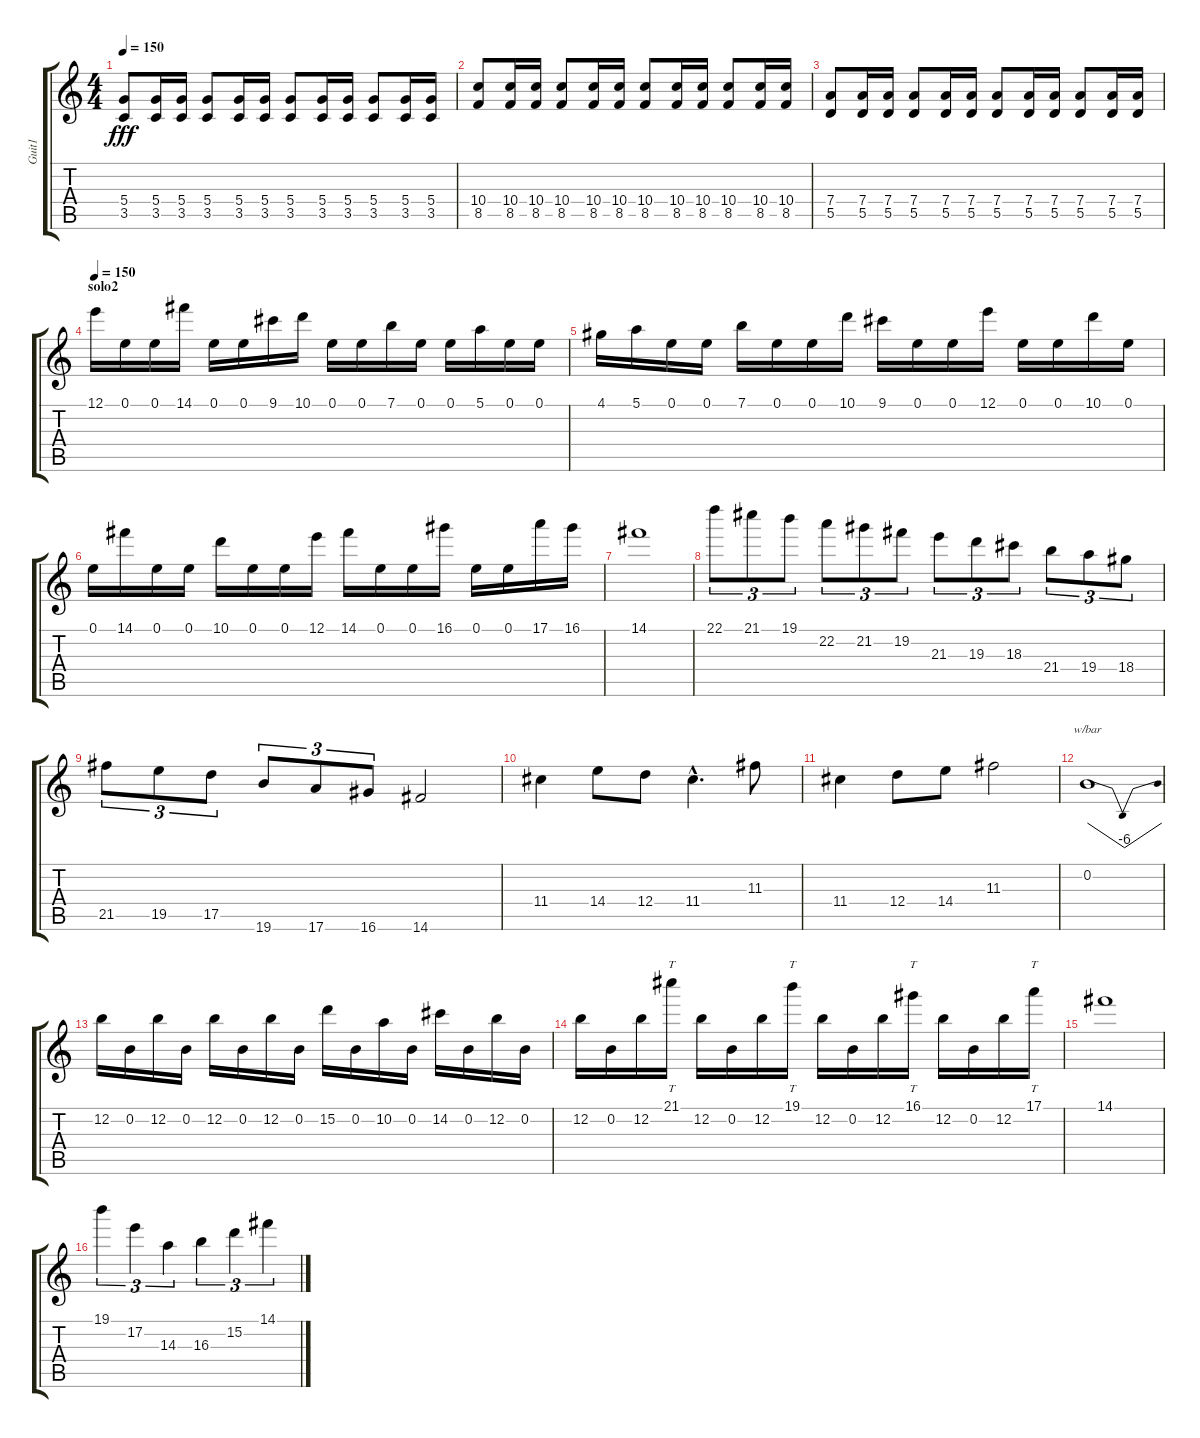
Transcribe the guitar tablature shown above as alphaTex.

\track ("Guit1" "Guit1") {instrument overdrivenguitar}
\staff {score tabs}
\tuning (E4 B3 G3 D3 A2 E2) {hide}
\ts (4 4)
\tempo 150
\clef g2
\ks c
(5.4 3.5).8{dy fff} (5.4 3.5).16 (5.4 3.5).16 (5.4 3.5).8 (5.4 3.5).16 (5.4 3.5).16 (5.4 3.5).8 (5.4 3.5).16 (5.4 3.5).16 (5.4 3.5).8 (5.4 3.5).16 (5.4 3.5).16 |
(10.4 8.5).8 (10.4 8.5).16 (10.4 8.5).16 (10.4 8.5).8 (10.4 8.5).16 (10.4 8.5).16 (10.4 8.5).8 (10.4 8.5).16 (10.4 8.5).16 (10.4 8.5).8 (10.4 8.5).16 (10.4 8.5).16 |
(7.4 5.5).8 (7.4 5.5).16 (7.4 5.5).16 (7.4 5.5).8 (7.4 5.5).16 (7.4 5.5).16 (7.4 5.5).8 (7.4 5.5).16 (7.4 5.5).16 (7.4 5.5).8 (7.4 5.5).16 (7.4 5.5).16 |
\section ("" "solo2")
\tempo 150
12.1.16{volume 13} 0.1.16 0.1.16 14.1.16 0.1.16 0.1.16 9.1.16 10.1.16 0.1.16 0.1.16 7.1.16 0.1.16 0.1.16 5.1.16 0.1.16 0.1.16 |
4.1.16 5.1.16 0.1.16 0.1.16 7.1.16 0.1.16 0.1.16 10.1.16 9.1.16 0.1.16 0.1.16 12.1.16 0.1.16 0.1.16 10.1.16 0.1.16 |
0.1.16 14.1.16 0.1.16 0.1.16 10.1.16 0.1.16 0.1.16 12.1.16 14.1.16 0.1.16 0.1.16 16.1.16 0.1.16 0.1.16 17.1.16 16.1.16 |
14.1.1 |
22.1.8{tu (3 2)} 21.1.8{tu (3 2)} 19.1.8{tu (3 2)} 22.2.8{tu (3 2)} 21.2.8{tu (3 2)} 19.2.8{tu (3 2)} 21.3.8{tu (3 2)} 19.3.8{tu (3 2)} 18.3.8{tu (3 2)} 21.4.8{tu (3 2)} 19.4.8{tu (3 2)} 18.4.8{tu (3 2)} |
21.5.8{tu (3 2)} 19.5.8{tu (3 2)} 17.5.8{tu (3 2)} 19.6.8{tu (3 2)} 17.6.8{tu (3 2)} 16.6.8{tu (3 2)} 14.6.2 |
11.4.4 14.4.8 12.4.8 11.4{hac}.4{d} 11.3.8 |
11.4.4 12.4.8 14.4.8 11.3.2 |
0.2.1{tbe (dip default 0 0 30 -24 60 0)} |
12.2.16 0.2.16 12.2.16 0.2.16 12.2.16 0.2.16 12.2.16 0.2.16 15.2.16 0.2.16 10.2.16 0.2.16 14.2.16 0.2.16 12.2.16 0.2.16 |
12.2.16 0.2.16 12.2.16 21.1.16{tt} 12.2.16 0.2.16 12.2.16 19.1.16{tt} 12.2.16 0.2.16 12.2.16 16.1.16{tt} 12.2.16 0.2.16 12.2.16 17.1.16{tt} |
14.1.1 |
19.1.4{tu (3 2)} 17.2.4{tu (3 2)} 14.3.4{tu (3 2)} 16.3.4{tu (3 2)} 15.2.4{tu (3 2)} 14.1.4{tu (3 2)}
